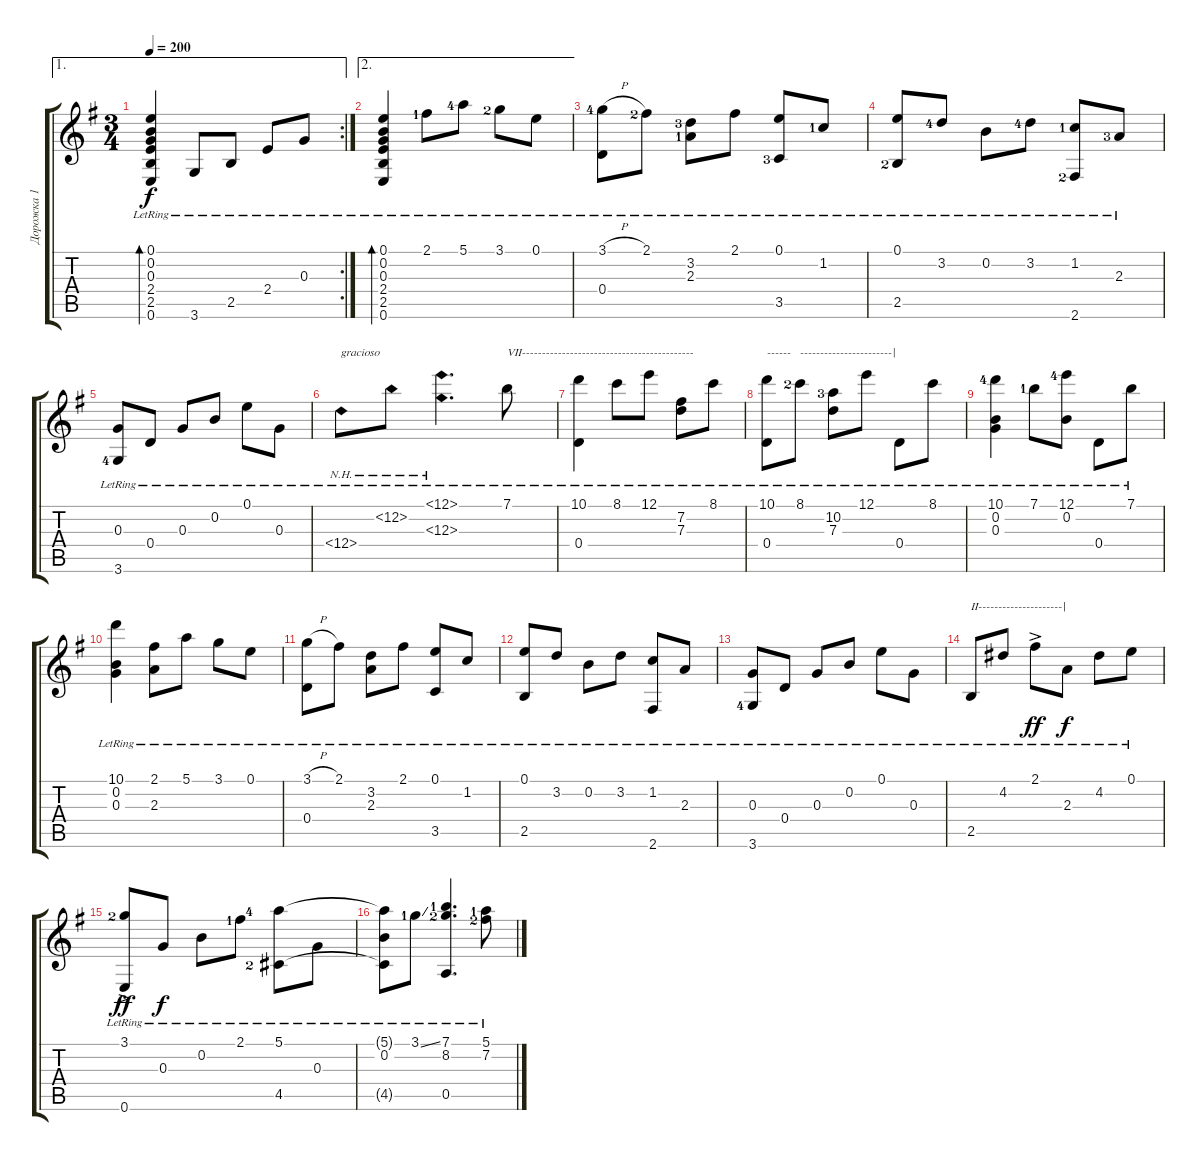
\track ("Дорожка 1" "Дорожка 1") {instrument acousticguitarsteel}
\staff {score tabs}
\tuning (E4 B3 G3 D3 A2 E2) {hide}
\ae 1
\rc 2
\ts (3 4)
\tempo 200
\clef g2
\ks g
(0.1{lr} 0.2{lr} 0.3{lr} 2.4{lr} 2.5{lr} 0.6{lr}).4{bd 120 dy f} 3.6{lr}.8 2.5{lr}.8 2.4{lr}.8 0.3{lr}.8 |
\ae 2
(0.1{lr} 0.2{lr} 0.3{lr} 2.4{lr} 2.5{lr} 0.6{lr}).4{bd 120} 2.1{lr lf 2}.8 5.1{lr lf 5}.8 3.1{lr lf 3}.8 0.1{lr}.8 |
(3.1{h lr lf 5} 0.4{lr}).8 2.1{lr lf 3}.8 (3.2{lr lf 4} 2.3{lr lf 2}).8 2.1{lr}.8 (0.1{lr} 3.5{lr lf 4}).8 1.2{lr lf 2}.8 |
(0.1{lr} 2.5{lr lf 3}).8 3.2{lr lf 5}.8 0.2{lr}.8 3.2{lr lf 5}.8 (1.2{lr lf 2} 2.6{lr lf 3}).8{volume 11} 2.3{lr lf 4}.8 |
(0.3{lr} 3.6{lr lf 5}).8 0.4{lr}.8 0.3{lr}.8 0.2{lr}.8 0.1{lr}.8 0.3{lr}.8 |
12.4{nh lr}.8{txt "gracioso"} 12.2{nh lr}.8 (12.1{nh lr} 12.3{nh lr}).4{d} 7.1{lr}.8{txt "VII-------------------------------------------"} |
(10.1{lr} 0.4{lr}).4 8.1{lr}.8 12.1{lr}.8 (7.2{lr} 7.3{lr}).8 8.1{lr}.8 |
(10.1{lr} 0.4{lr}).8{txt "------"} 8.1{lr lf 3}.8{txt "-----------------------|"} (10.2{lr lf 4} 7.3{lr}).8 12.1{lr}.8 0.4{lr}.8 8.1{lr}.8 |
(10.1{lr lf 5} 0.2{lr} 0.3{lr}).4 7.1{lr lf 2}.8 (12.1{lr lf 5} 0.2{lr}).8 0.4{lr}.8 7.1{lr}.8 |
(10.1{lr} 0.2{lr} 0.3{lr}).4 (2.1{lr} 2.3{lr}).8{volume 13} 5.1{lr}.8 3.1{lr}.8 0.1{lr}.8 |
(3.1{h lr} 0.4{lr}).8 2.1{lr}.8 (3.2{lr} 2.3{lr}).8 2.1{lr}.8 (0.1{lr} 3.5{lr}).8 1.2{lr}.8 |
(0.1{lr} 2.5{lr}).8 3.2{lr}.8 0.2{lr}.8 3.2{lr}.8 (1.2{lr} 2.6{lr}).8 2.3{lr}.8 |
(0.3{lr} 3.6{lr lf 5}).8 0.4{lr}.8 0.3{lr}.8 0.2{lr}.8 0.1{lr}.8 0.3{lr}.8 |
2.5{lr}.8{txt "II---------------------|" volume 16} 4.2{lr}.8 2.1{ac lr}.8{dy ff} 2.3{lr}.8{dy f} 4.2{lr}.8 0.1{lr}.8 |
(3.1{ac lr lf 3} 0.6{lr}).8{dy ff} 0.3{lr}.8{dy f} 0.2{lr}.8 2.1{lr lf 2}.8 (5.1{lr lf 5} 4.5{lr lf 3}).8 0.3{lr}.8 |
(5.1{t} 0.2{lr} 4.5{t}).8 3.1{ss lr lf 2}.8 (7.1{lr lf 2} 8.2{lr lf 3} 0.5{lr}).4{d} (5.1{lr lf 2} 7.2{lr lf 3}).8
